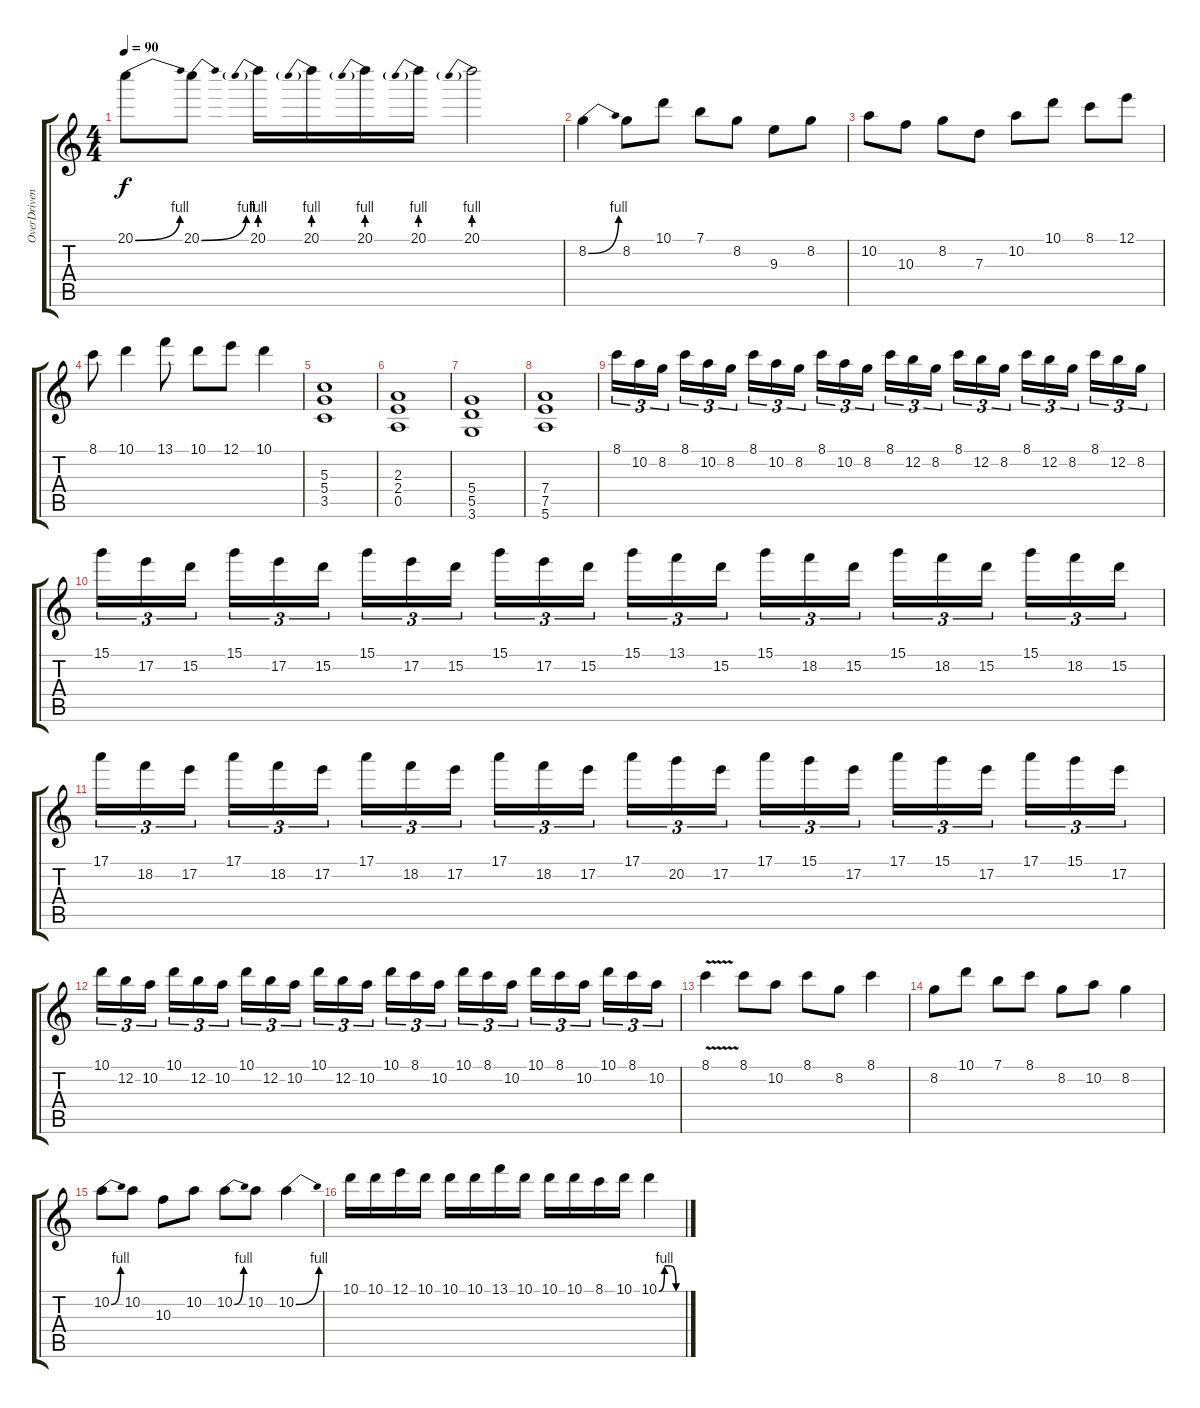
\track ("OverDriven" "OverDriven") {instrument overdrivenguitar}
\staff {score tabs}
\tuning (E4 B3 G3 D3 A2 E2) {hide}
\ts (4 4)
\tempo 90
\clef g2
\ks c
20.1{be (bend 0 0 60 4)}.8{dy f volume 15} 20.1{be (bend 0 0 60 4)}.8 20.1{be (prebend 0 4 60 4)}.16 20.1{be (prebend 0 4 60 4)}.16 20.1{be (prebend 0 4 60 4)}.16 20.1{be (prebend 0 4 60 4)}.16 20.1{be (prebend 0 4 60 4)}.2 |
8.2{be (bend 0 0 60 4)}.4 8.2.8 10.1.8 7.1.8 8.2.8 9.3.8 8.2.8 |
10.2.8 10.3.8 8.2.8 7.3.8 10.2.8 10.1.8 8.1.8 12.1.8 |
8.1.8 10.1.4 13.1.8 10.1.8 12.1.8 10.1.4 |
(5.3 5.4 3.5).1{volume 9} |
(2.3 2.4 0.5).1 |
(5.4 5.5 3.6).1 |
(7.4 7.5 5.6).1 |
8.1.16{tu (3 2) volume 15} 10.2.16{tu (3 2)} 8.2.16{tu (3 2)} 8.1.16{tu (3 2)} 10.2.16{tu (3 2)} 8.2.16{tu (3 2)} 8.1.16{tu (3 2)} 10.2.16{tu (3 2)} 8.2.16{tu (3 2)} 8.1.16{tu (3 2)} 10.2.16{tu (3 2)} 8.2.16{tu (3 2)} 8.1.16{tu (3 2)} 12.2.16{tu (3 2)} 8.2.16{tu (3 2)} 8.1.16{tu (3 2)} 12.2.16{tu (3 2)} 8.2.16{tu (3 2)} 8.1.16{tu (3 2)} 12.2.16{tu (3 2)} 8.2.16{tu (3 2)} 8.1.16{tu (3 2)} 12.2.16{tu (3 2)} 8.2.16{tu (3 2)} |
15.1.16{tu (3 2)} 17.2.16{tu (3 2)} 15.2.16{tu (3 2)} 15.1.16{tu (3 2)} 17.2.16{tu (3 2)} 15.2.16{tu (3 2)} 15.1.16{tu (3 2)} 17.2.16{tu (3 2)} 15.2.16{tu (3 2)} 15.1.16{tu (3 2)} 17.2.16{tu (3 2)} 15.2.16{tu (3 2)} 15.1.16{tu (3 2)} 13.1.16{tu (3 2)} 15.2.16{tu (3 2)} 15.1.16{tu (3 2)} 18.2.16{tu (3 2)} 15.2.16{tu (3 2)} 15.1.16{tu (3 2)} 18.2.16{tu (3 2)} 15.2.16{tu (3 2)} 15.1.16{tu (3 2)} 18.2.16{tu (3 2)} 15.2.16{tu (3 2)} |
17.1.16{tu (3 2)} 18.2.16{tu (3 2)} 17.2.16{tu (3 2)} 17.1.16{tu (3 2)} 18.2.16{tu (3 2)} 17.2.16{tu (3 2)} 17.1.16{tu (3 2)} 18.2.16{tu (3 2)} 17.2.16{tu (3 2)} 17.1.16{tu (3 2)} 18.2.16{tu (3 2)} 17.2.16{tu (3 2)} 17.1.16{tu (3 2)} 20.2.16{tu (3 2)} 17.2.16{tu (3 2)} 17.1.16{tu (3 2)} 15.1.16{tu (3 2)} 17.2.16{tu (3 2)} 17.1.16{tu (3 2)} 15.1.16{tu (3 2)} 17.2.16{tu (3 2)} 17.1.16{tu (3 2)} 15.1.16{tu (3 2)} 17.2.16{tu (3 2)} |
10.1.16{tu (3 2)} 12.2.16{tu (3 2)} 10.2.16{tu (3 2)} 10.1.16{tu (3 2)} 12.2.16{tu (3 2)} 10.2.16{tu (3 2)} 10.1.16{tu (3 2)} 12.2.16{tu (3 2)} 10.2.16{tu (3 2)} 10.1.16{tu (3 2)} 12.2.16{tu (3 2)} 10.2.16{tu (3 2)} 10.1.16{tu (3 2)} 8.1.16{tu (3 2)} 10.2.16{tu (3 2)} 10.1.16{tu (3 2)} 8.1.16{tu (3 2)} 10.2.16{tu (3 2)} 10.1.16{tu (3 2)} 8.1.16{tu (3 2)} 10.2.16{tu (3 2)} 10.1.16{tu (3 2)} 8.1.16{tu (3 2)} 10.2.16{tu (3 2)} |
8.1{v}.4 8.1.8 10.2.8 8.1.8 8.2.8 8.1.4 |
8.2.8 10.1.8 7.1.8 8.1.8 8.2.8 10.2.8 8.2.4 |
10.2{be (bend 0 0 60 4)}.8 10.2.8 10.3.8 10.2.8 10.2{be (bend 0 0 60 4)}.8 10.2.8 10.2{be (bend 0 0 60 4)}.4 |
10.1.16 10.1.16 12.1.16 10.1.16 10.1.16 10.1.16 13.1.16 10.1.16 10.1.16 10.1.16 8.1.16 10.1.16 10.1{be (custom 0 0 15 4 30 4 45 0 60 0)}.4
